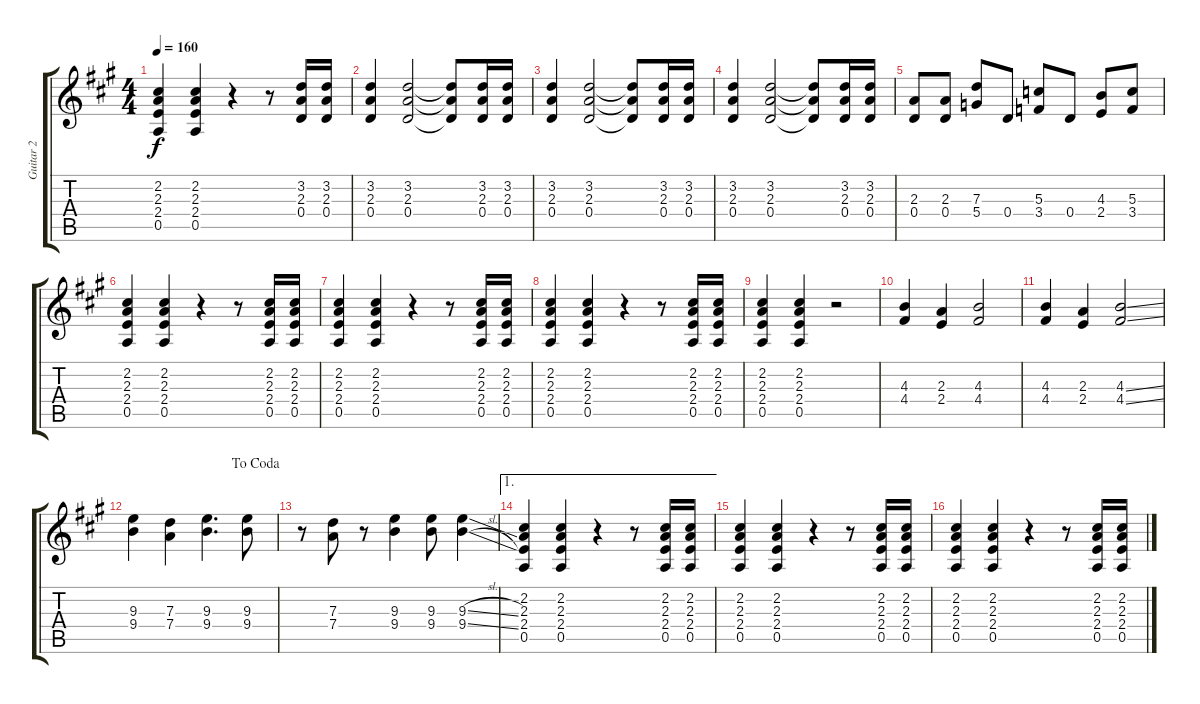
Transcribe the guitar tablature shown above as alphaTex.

\track ("Guitar 2" "Guitar 2") {instrument distortionguitar}
\staff {score tabs}
\tuning (E4 B3 G3 D3 A2 E2) {hide}
\ts (4 4)
\tempo 160
\clef g2
\ks a
(2.2 2.3 2.4 0.5).4{dy f} (2.2 2.3 2.4 0.5).4 r.4 r.8 (3.2 2.3 0.4).16 (3.2 2.3 0.4).16 |
(3.2 2.3 0.4).4 (3.2 2.3 0.4).2 (3.2{t} 2.3{t} 0.4{t}).8 (3.2 2.3 0.4).16 (3.2 2.3 0.4).16 |
(3.2 2.3 0.4).4 (3.2 2.3 0.4).2 (3.2{t} 2.3{t} 0.4{t}).8 (3.2 2.3 0.4).16 (3.2 2.3 0.4).16 |
(3.2 2.3 0.4).4 (3.2 2.3 0.4).2 (3.2{t} 2.3{t} 0.4{t}).8 (3.2 2.3 0.4).16 (3.2 2.3 0.4).16 |
(2.3 0.4).8 (2.3 0.4).8 (7.3 5.4).8 0.4.8 (5.3 3.4).8 0.4.8 (4.3 2.4).8 (5.3 3.4).8 |
(2.2 2.3 2.4 0.5).4 (2.2 2.3 2.4 0.5).4 r.4 r.8 (2.2 2.3 2.4 0.5).16 (2.2 2.3 2.4 0.5).16 |
(2.2 2.3 2.4 0.5).4 (2.2 2.3 2.4 0.5).4 r.4 r.8 (2.2 2.3 2.4 0.5).16 (2.2 2.3 2.4 0.5).16 |
(2.2 2.3 2.4 0.5).4 (2.2 2.3 2.4 0.5).4 r.4 r.8 (2.2 2.3 2.4 0.5).16 (2.2 2.3 2.4 0.5).16 |
(2.2 2.3 2.4 0.5).4 (2.2 2.3 2.4 0.5).4 r.2 |
(4.3 4.4).4 (2.3 2.4).4 (4.3 4.4).2 |
(4.3 4.4).4 (2.3 2.4).4 (4.3{ss} 4.4{ss}).2 |
\jump dacoda
(9.3 9.4).4 (7.3 7.4).4 (9.3 9.4).4{d} (9.3 9.4).8 |
r.8 (7.3 7.4).8 r.8 (9.3 9.4).4 (9.3 9.4).8 (9.3{sl} 9.4{sl}).4 |
\ae 1
(2.2 2.3 2.4 0.5).4 (2.2 2.3 2.4 0.5).4 r.4 r.8 (2.2 2.3 2.4 0.5).16 (2.2 2.3 2.4 0.5).16 |
(2.2 2.3 2.4 0.5).4 (2.2 2.3 2.4 0.5).4 r.4 r.8 (2.2 2.3 2.4 0.5).16 (2.2 2.3 2.4 0.5).16 |
(2.2 2.3 2.4 0.5).4 (2.2 2.3 2.4 0.5).4 r.4 r.8 (2.2 2.3 2.4 0.5).16 (2.2 2.3 2.4 0.5).16
